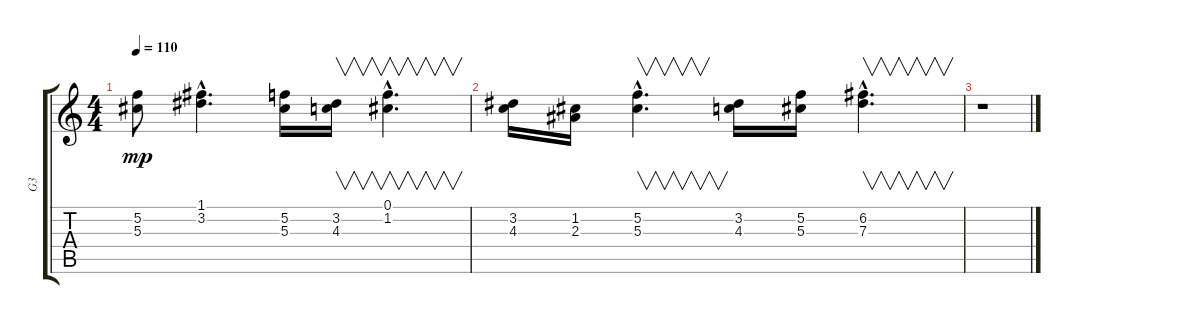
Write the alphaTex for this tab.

\track ("G3" "G3") {instrument overdrivenguitar}
\staff {score tabs}
\tuning (F4 C4 Ab3 Eb3 Bb2 F2) {hide}
\ts (4 4)
\tempo 110
\clef g2
\ks c
(5.2 5.3).8{dy mp volume 0} (1.1{hac} 3.2{hac}).4{d} (5.2 5.3).16 (3.2 4.3).16{v} (0.1{hac} 1.2{hac}).4{v d} |
(3.2 4.3).16 (1.2 2.3).16 (5.2{hac} 5.3{hac}).4{v d} (3.2 4.3).16 (5.2 5.3).16 (6.2{hac} 7.3{hac}).4{v d} |
r.1
